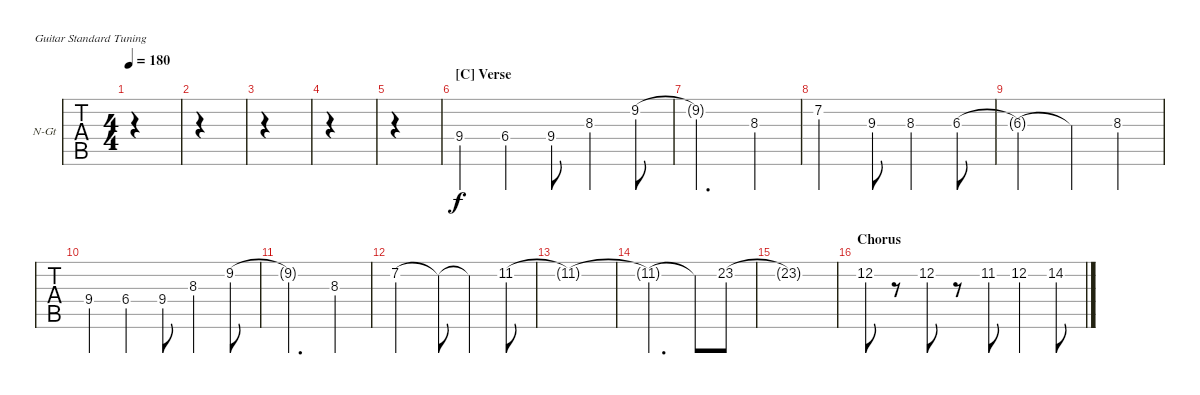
\defaultSystemsLayout 4
\bracketExtendMode groupsimilarinstruments
\firstSystemTrackNameOrientation horizontal
\otherSystemsTrackNameOrientation horizontal
\track ("Vocals" "N-Gt") {instrument acousticguitarnylon}
\staff {tabs}
\tuning (E4 B3 G3 D3 A2 E2)
\ts (4 4)
\tempo 180
\clef g2
\ks c
|
|
|
|
|
\section ("C" "Verse")
9.4.4 6.4.4 9.4.8 8.3.4 9.2.8 |
9.2{t}.2{d} 8.3.4 |
7.2.2 9.3.8 8.3.4 6.3.8 |
6.3{t}.2 6.3{t}.4 8.3.4 |
9.4.4 6.4.4 9.4.8 8.3.4 9.2.8 |
9.2{t}.2{d} 8.3.4 |
7.2.2 7.2{t}.8 7.2{t}.4 11.2.8 |
11.2{t}.1 |
11.2{t}.2{d} 11.2{t}.8 23.2.8 |
23.2{t}.1 |
\section ("" "Chorus")
12.2.8 r.8 12.2.8 r.8 11.2.8 12.2.4 14.2.8
